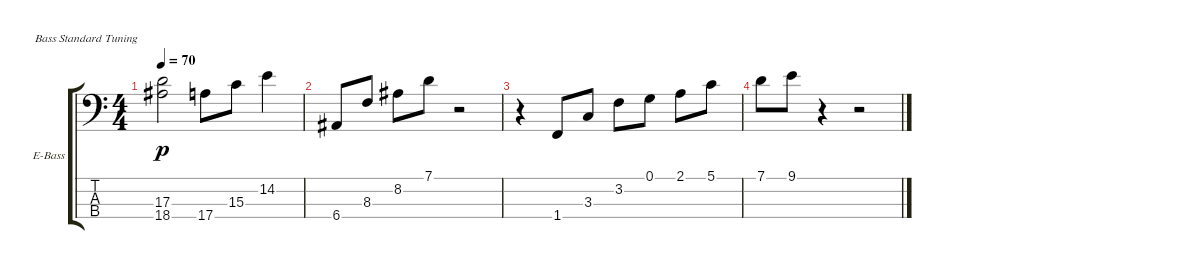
\defaultSystemsLayout 4
\bracketExtendMode groupsimilarinstruments
\firstSystemTrackNameOrientation horizontal
\otherSystemsTrackNameOrientation horizontal
\track ("Electric Bass" "E-Bass") {instrument electricbassfinger}
\staff {score tabs}
\tuning (G2 D2 A1 E1)
\ts (4 4)
\tempo 70
\clef f4
\ks c
(18.4 17.3).2{dy p} 17.4.8 15.3.8 14.2.4 |
6.4.8 8.3.8 8.2.8 7.1.8 r.2 |
r.4 1.4.8 3.3.8 3.2.8 0.1.8 2.1.8 5.1.8 |
7.1.8 9.1.8 r.4 r.2
